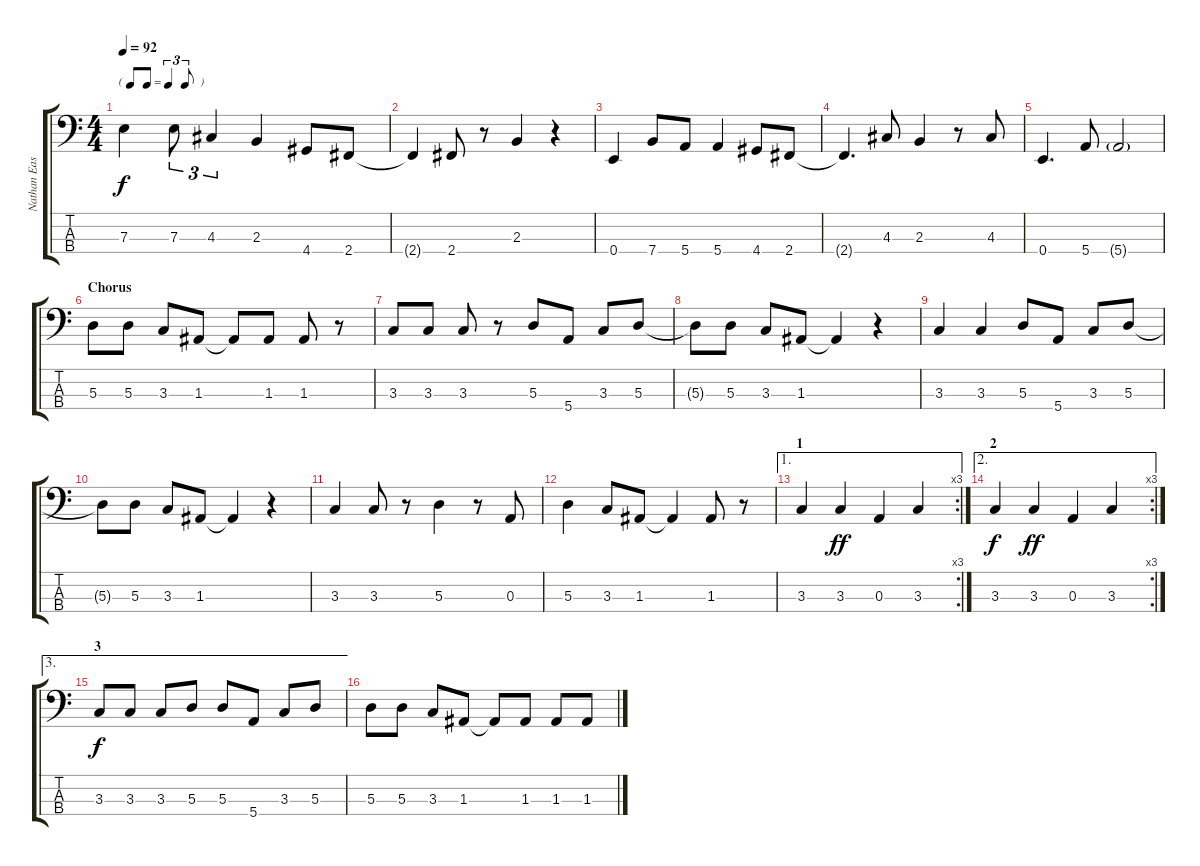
\track ("Nathan East" "Nathan Eas") {instrument acousticbass}
\staff {score tabs}
\tuning (G2 D2 A1 E1) {hide}
\ts (4 4)
\tf triplet8th
\tempo 92
\clef f4
\ks c
7.3.4{dy f} 7.3.8{tu (3 2)} 4.3.4{tu (3 2)} 2.3.4 4.4.8 2.4.8 |
2.4{t}.4 2.4.8 r.8 2.3.4 r.4 |
0.4.4 7.4.8 5.4.8 5.4.4 4.4.8 2.4.8 |
2.4{t}.4{d} 4.3.8 2.3.4 r.8 4.3.8 |
0.4.4{d} 5.4.8 5.4{g}.2 |
\section ("" "Chorus")
5.3.8 5.3.8 3.3.8 1.3.8 1.3{t}.8 1.3.8 1.3.8 r.8 |
3.3.8 3.3.8 3.3.8 r.8 5.3.8 5.4.8 3.3.8 5.3.8 |
5.3{t}.8 5.3.8 3.3.8 1.3.8 1.3{t}.4 r.4 |
3.3.4 3.3.4 5.3.8 5.4.8 3.3.8 5.3.8 |
5.3{t}.8 5.3.8 3.3.8 1.3.8 1.3{t}.4 r.4 |
3.3.4 3.3.8 r.8 5.3.4 r.8 0.3.8 |
5.3.4 3.3.8 1.3.8 1.3{t}.4 1.3.8 r.8 |
\ae 1
\rc 3
\section ("" "1")
3.3.4 3.3.4{dy ff} 0.3.4 3.3.4 |
\ae 2
\rc 3
\section ("" "2")
3.3.4{dy f} 3.3.4{dy ff} 0.3.4 3.3.4 |
\ae 3
\section ("" "3")
3.3.8{dy f} 3.3.8 3.3.8 5.3.8 5.3.8 5.4.8 3.3.8 5.3.8 |
5.3.8 5.3.8 3.3.8 1.3.8 1.3{t}.8 1.3.8 1.3.8 1.3.8
